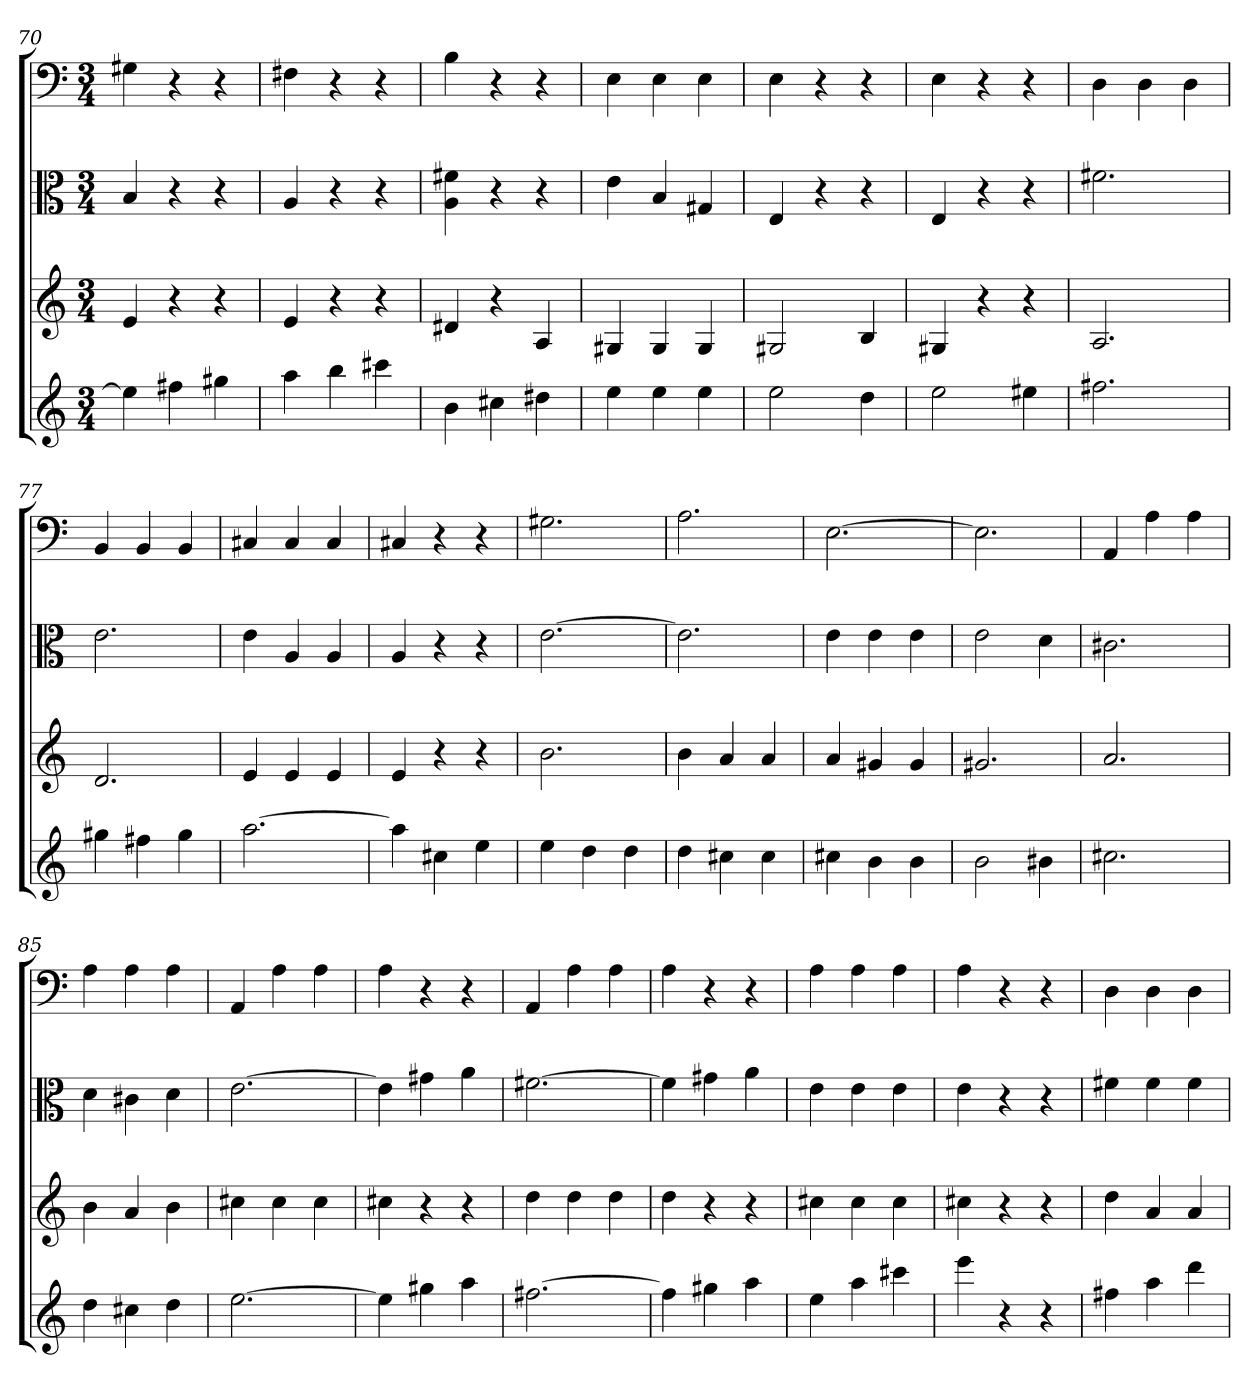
**kern	**kern	**kern	**kern
*part4	*part3	*part2	*part1
*staff4	*staff3	*staff2	*staff1
*	*	*clefC3	*clefF4
*k[]	*k[]	*k[]	*k[]
*a:	*a:	*a:	*a:
*M3/4	*M3/4	*M3/4	*M3/4
=70	=70	=70	=70
4ee]	4e	4B	4G#X
4ff#X	4r	4r	4r
4gg#X	4r	4r	4r
=71	=71	=71	=71
4aa	4e	4A	4F#X
4bb	4r	4r	4r
4ccc#X	4r	4r	4r
=72	=72	=72	=72
4b	4d#X	4A 4f#X	4B
4cc#X	4r	4r	4r
4dd#X	4A	4r	4r
=73	=73	=73	=73
4ee	4G#X	4e	4E
4ee	4G#	4B	4E
4ee	4G#	4G#X	4E
=74	=74	=74	=74
2ee	2G#X	4E	4E
.	.	4r	4r
4dd	4B	4r	4r
=75	=75	=75	=75
2ee	4G#X	4E	4E
.	4r	4r	4r
4ee#X	4r	4r	4r
=76	=76	=76	=76
2.ff#X	2.A	2.f#X	4D
.	.	.	4D
.	.	.	4D
=77	=77	=77	=77
4gg#X	2.d	2.e	4BB
4ff#X	.	.	4BB
4gg#	.	.	4BB
=78	=78	=78	=78
[2.aa	4e	4e	4C#X
.	4e	4A	4C#
.	4e	4A	4C#
=79	=79	=79	=79
4aa]	4e	4A	4C#X
4cc#X	4r	4r	4r
4ee	4r	4r	4r
=80	=80	=80	=80
4ee	2.b	[2.e	2.G#X
4dd	.	.	.
4dd	.	.	.
=81	=81	=81	=81
4dd	4b	2.e]	2.A
4cc#X	4a	.	.
4cc#	4a	.	.
=82	=82	=82	=82
4cc#X	4a	4e	[2.E
4b	4g#X	4e	.
4b	4g#	4e	.
=83	=83	=83	=83
2b	2.g#X	2e	2.E]
4b#X	.	4d	.
=84	=84	=84	=84
2.cc#X	2.a	2.c#X	4AA
.	.	.	4A
.	.	.	4A
=85	=85	=85	=85
4dd	4b	4d	4A
4cc#X	4a	4c#X	4A
4dd	4b	4d	4A
=86	=86	=86	=86
[2.ee	4cc#X	[2.e	4AA
.	4cc#	.	4A
.	4cc#	.	4A
=87	=87	=87	=87
4ee]	4cc#X	4e]	4A
4gg#X	4r	4g#X	4r
4aa	4r	4a	4r
=88	=88	=88	=88
[2.ff#X	4dd	[2.f#X	4AA
.	4dd	.	4A
.	4dd	.	4A
=89	=89	=89	=89
4ff#]	4dd	4f#]	4A
4gg#X	4r	4g#X	4r
4aa	4r	4a	4r
=90	=90	=90	=90
4ee	4cc#X	4e	4A
4aa	4cc#	4e	4A
4ccc#X	4cc#	4e	4A
=91	=91	=91	=91
4eee	4cc#X	4e	4A
4r	4r	4r	4r
4r	4r	4r	4r
=92	=92	=92	=92
4ff#X	4dd	4f#X	4D
4aa	4a	4f#	4D
4ddd	4a	4f#	4D
=	=	=	=
*-	*-	*-	*-
